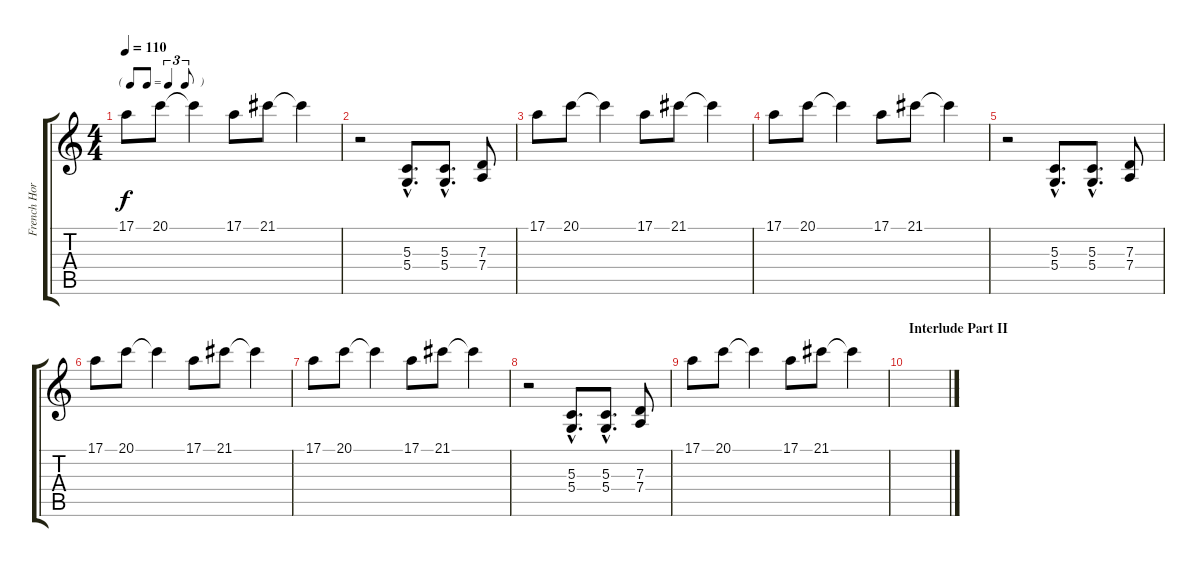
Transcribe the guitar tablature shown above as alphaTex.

\track ("French Hornet" "French Hor") {instrument frenchhorn}
\staff {score tabs}
\tuning (E4 B3 G3 D3 A2 E2) {hide}
\ts (4 4)
\tf triplet8th
\tempo 110
\clef g2
\ks c
17.1.8{dy f} 20.1.8 20.1{t}.4 17.1.8 21.1.8 21.1{t}.4 |
r.2 (5.3{hac} 5.4{hac}).8{d} (5.3{hac} 5.4{hac}).8{d} (7.3 7.4).8 |
17.1.8 20.1.8 20.1{t}.4 17.1.8 21.1.8 21.1{t}.4 |
17.1.8 20.1.8 20.1{t}.4 17.1.8 21.1.8 21.1{t}.4 |
r.2 (5.3{hac} 5.4{hac}).8{d} (5.3{hac} 5.4{hac}).8{d} (7.3 7.4).8 |
17.1.8 20.1.8 20.1{t}.4 17.1.8 21.1.8 21.1{t}.4 |
17.1.8 20.1.8 20.1{t}.4 17.1.8 21.1.8 21.1{t}.4 |
r.2 (5.3{hac} 5.4{hac}).8{d} (5.3{hac} 5.4{hac}).8{d} (7.3 7.4).8 |
17.1.8 20.1.8 20.1{t}.4 17.1.8 21.1.8 21.1{t}.4 |
\section ("" "Interlude Part II")
